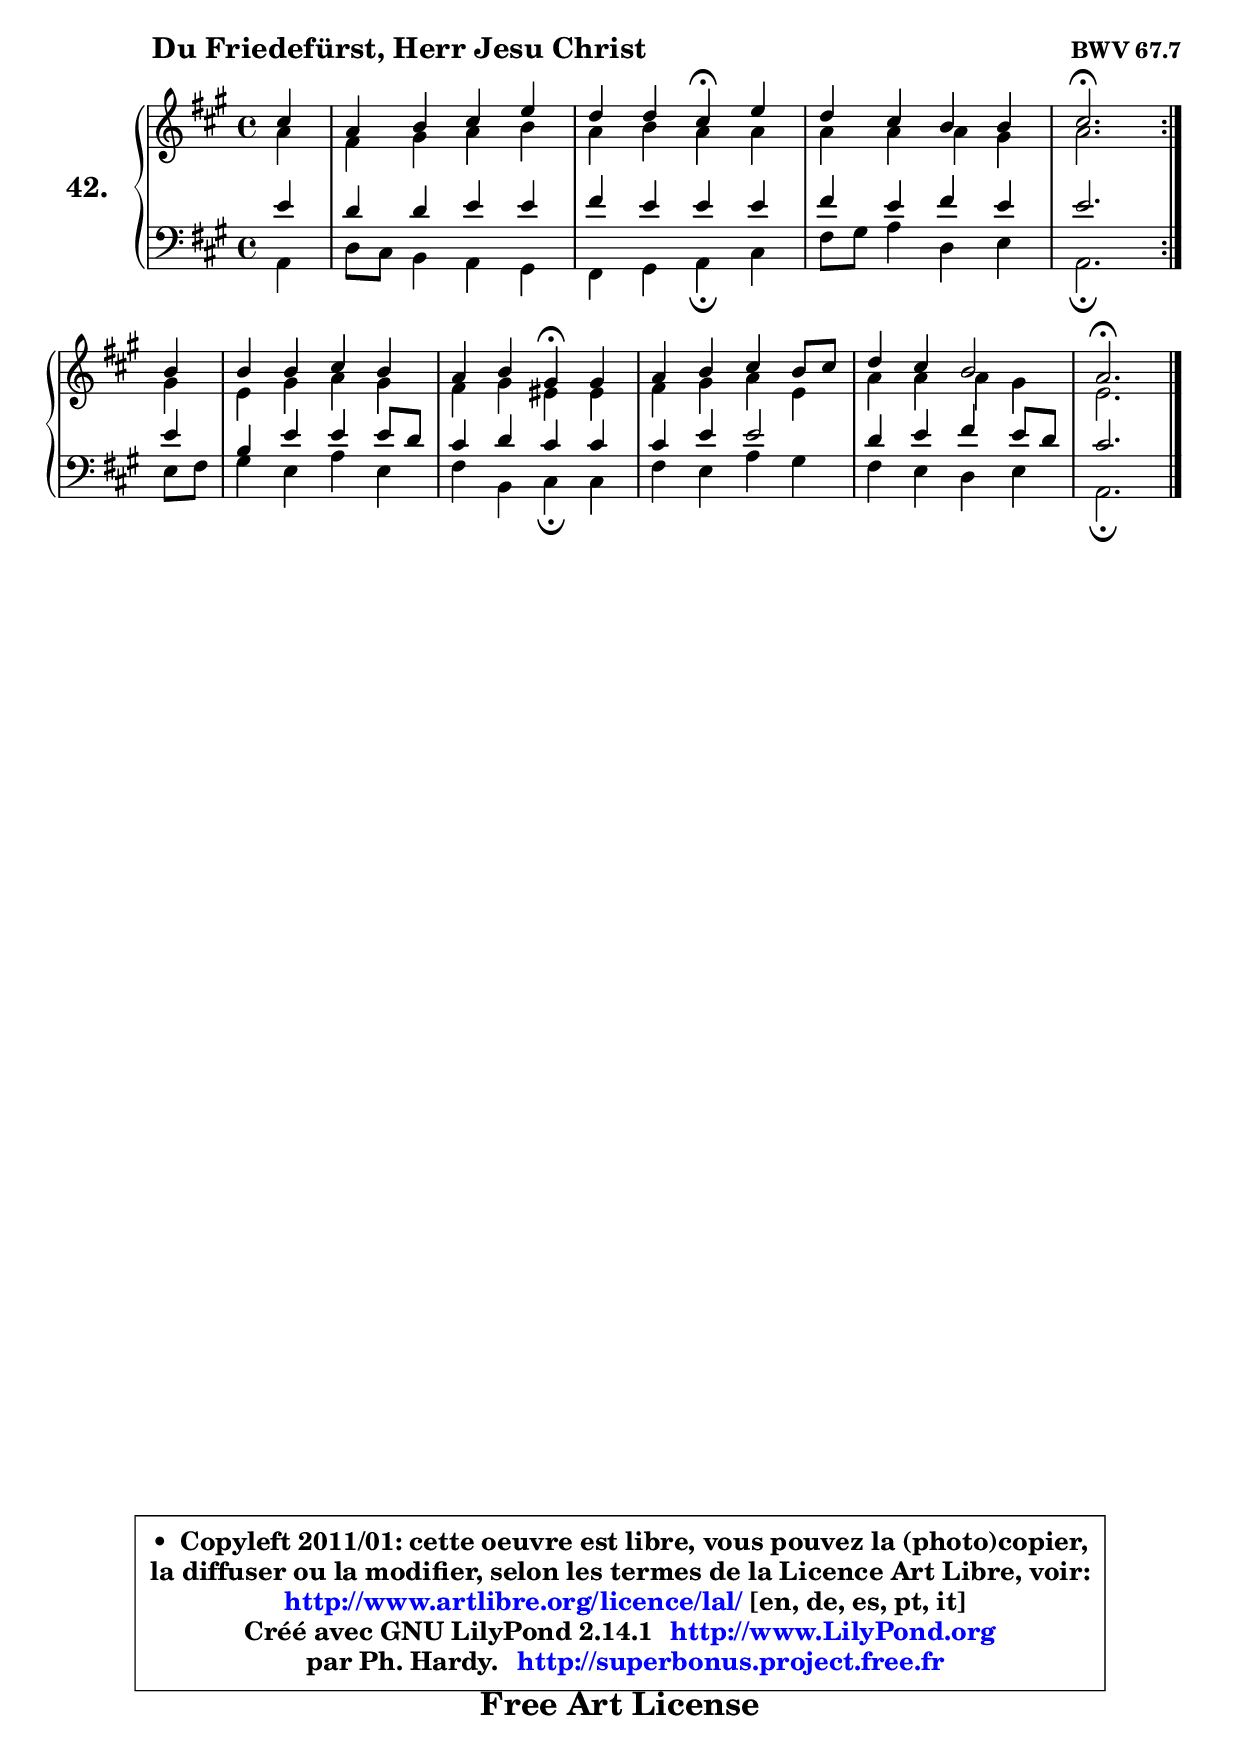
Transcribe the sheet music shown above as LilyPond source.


\version "2.14.1"

    \paper {
%	system-system-spacing #'padding = #0.1
%	score-system-spacing #'padding = #0.1
%	ragged-bottom = ##f
%	ragged-last-bottom = ##f
	}

    \header {
      opus = \markup { \bold "BWV 67.7" }
      piece = \markup { \hspace #9 \fontsize #2 \bold "Du Friedefürst, Herr Jesu Christ" }
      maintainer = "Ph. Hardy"
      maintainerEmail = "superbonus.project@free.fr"
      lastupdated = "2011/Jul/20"
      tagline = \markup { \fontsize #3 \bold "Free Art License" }
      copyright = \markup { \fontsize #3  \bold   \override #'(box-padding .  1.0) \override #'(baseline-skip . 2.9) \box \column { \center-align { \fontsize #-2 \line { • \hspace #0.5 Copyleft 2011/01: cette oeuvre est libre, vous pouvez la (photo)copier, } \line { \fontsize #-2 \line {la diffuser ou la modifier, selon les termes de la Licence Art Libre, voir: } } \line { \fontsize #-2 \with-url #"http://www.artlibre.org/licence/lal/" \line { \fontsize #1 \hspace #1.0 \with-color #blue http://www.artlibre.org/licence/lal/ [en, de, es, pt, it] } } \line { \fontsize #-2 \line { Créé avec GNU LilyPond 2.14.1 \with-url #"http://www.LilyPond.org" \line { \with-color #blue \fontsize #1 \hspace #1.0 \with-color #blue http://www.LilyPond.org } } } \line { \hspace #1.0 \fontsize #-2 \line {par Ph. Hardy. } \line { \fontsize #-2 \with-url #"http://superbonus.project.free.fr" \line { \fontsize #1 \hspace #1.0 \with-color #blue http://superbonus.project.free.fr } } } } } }

	  }

  guidemidi = {
	\repeat volta 2 {
        r4 |
        R1 |
        r2 \tempo 4 = 30 r4 \tempo 4 = 78 r4 |
        R1 |
        \tempo 4 = 40 r2. \tempo 4 = 78 } %fin du repeat
        r4 |
        R1 |
        r2 \tempo 4 = 30 r4 \tempo 4 = 78 r4 |
        R1 |
        R1 |
        \tempo 4 = 40 r2. 
	}

  upper = {
	\time 4/4
	\key a \major
	\clef treble
	\partial 4
	\voiceOne
	<< { 
	% SOPRANO
	\set Voice.midiInstrument = "acoustic grand"
	\relative c'' {
	\repeat volta 2 {
        cis4 |
        a4 b cis e |
        d4 d cis\fermata e |
        d4 cis b b |
        cis2.\fermata } %fin du repeat
\break
        b4 |
        b4 b cis b |
        a4 b gis\fermata gis |
        a4 b cis b8 cis |
        d4 cis b2 |
        a2.\fermata
        \bar "|."
	} % fin de relative
	}

	\context Voice="1" { \voiceTwo 
	% ALTO
	\set Voice.midiInstrument = "acoustic grand"
	\relative c'' {
	\repeat volta 2 {
        a4 |
        fis4 gis a b |
        a4 b a a |
        a4 a a gis |
        a2. } %fin du repeat
        gis4 |
        e4 gis a gis |
        fis4 gis eis eis |
        fis4 gis a e |
        a4 a a gis |
        e2.
        \bar "|."
	} % fin de relative
	\oneVoice
	} >>
	}

    lower = {
	\time 4/4
	\key a \major
	\clef bass
	\partial 4
	\voiceOne
	<< { 
	% TENOR
	\set Voice.midiInstrument = "acoustic grand"
	\relative c' {
	\repeat volta 2 {
        e4 |
        d4 d e e |
        fis4 e e e |
        fis4 e fis e |
        e2. } %fin du repeat
        e4 |
        b4 e e e8 d8 |
        cis4 d cis cis |
        cis4 e e2 |
        d4 e fis e8 d8 |
        cis2.
        \bar "|."
	} % fin de relative
	}
	\context Voice="1" { \voiceTwo 
	% BASS
	\set Voice.midiInstrument = "acoustic grand"
	\relative c {
	\repeat volta 2 {
        a4 |
        d8 cis b4 a gis |
        fis4 gis a\fermata cis |
        fis8 gis a4 d, e |
        a,2.\fermata } %fin du repeat
        e'8 fis |
        gis4 e a e |
        fis4 b, cis\fermata cis |
        fis4 e a gis |
        fis4 e d e |
        a,2.\fermata
        \bar "|."
	} % fin de relative
	\oneVoice
	} >>
	}


    \score { 

	\new PianoStaff <<
	\set PianoStaff.instrumentName = \markup { \bold \huge "42." }
	\new Staff = "upper" \upper
	\new Staff = "lower" \lower
	>>

    \layout {
%	ragged-last = ##f
	   }

         } % fin de score

  \score {
    \unfoldRepeats { << \guidemidi \upper \lower >> }
    \midi {
    \context {
     \Staff
      \remove "Staff_performer"
               }

     \context {
      \Voice
       \consists "Staff_performer"
                }

     \context { 
      \Score
      tempoWholesPerMinute = #(ly:make-moment 78 4)
		}
	    }
	}

